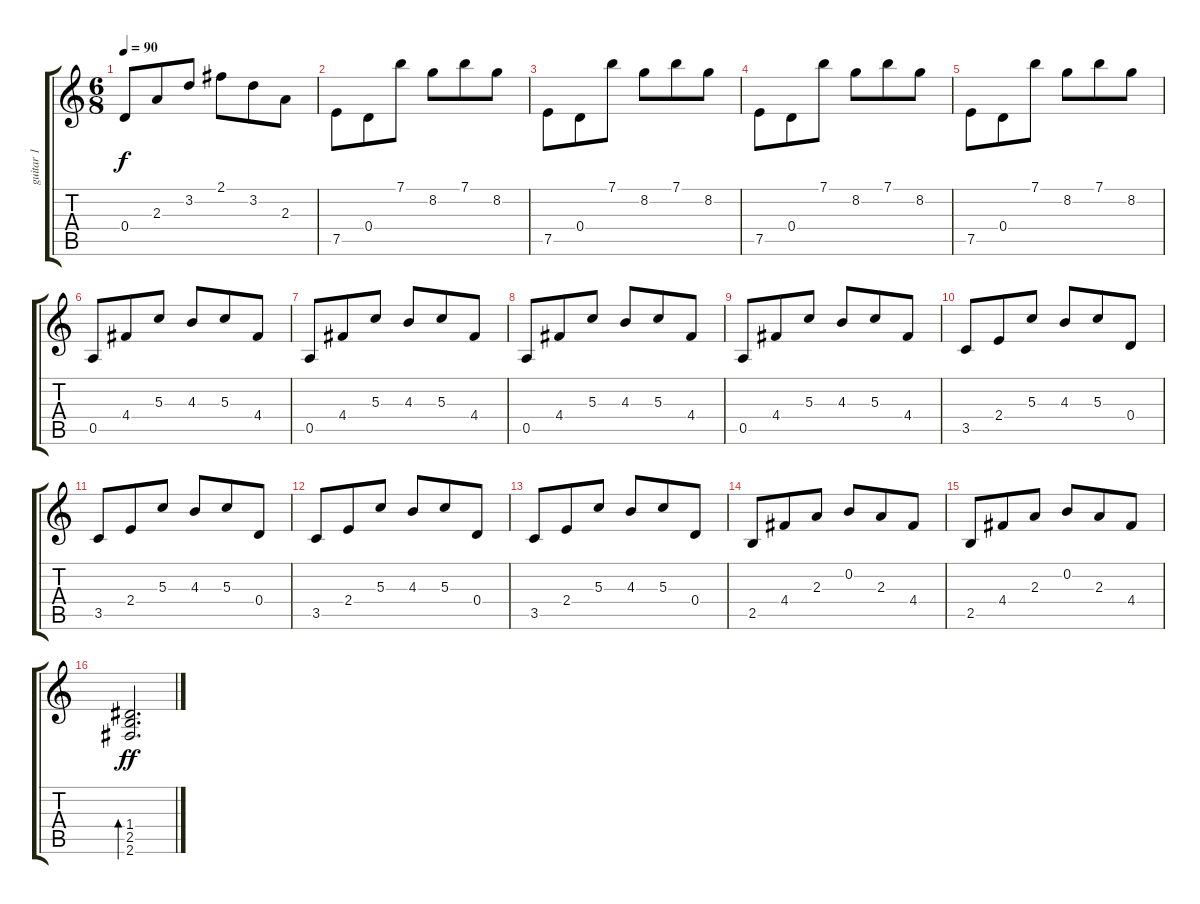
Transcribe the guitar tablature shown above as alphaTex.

\track ("guitar 1" "guitar 1") {instrument acousticguitarnylon}
\staff {score tabs}
\tuning (E4 B3 G3 D3 A2 E2) {hide}
\ts (6 8)
\tempo 90
\clef g2
\ks c
0.4.8{dy f} 2.3.8 3.2.8 2.1.8 3.2.8 2.3.8 |
7.5.8 0.4.8 7.1.8 8.2.8 7.1.8 8.2.8 |
7.5.8 0.4.8 7.1.8 8.2.8 7.1.8 8.2.8 |
7.5.8 0.4.8 7.1.8 8.2.8 7.1.8 8.2.8 |
7.5.8 0.4.8 7.1.8 8.2.8 7.1.8 8.2.8 |
0.5.8 4.4.8 5.3.8 4.3.8 5.3.8 4.4.8 |
0.5.8 4.4.8 5.3.8 4.3.8 5.3.8 4.4.8 |
0.5.8 4.4.8 5.3.8 4.3.8 5.3.8 4.4.8 |
0.5.8 4.4.8 5.3.8 4.3.8 5.3.8 4.4.8 |
3.5.8 2.4.8 5.3.8 4.3.8 5.3.8 0.4.8 |
3.5.8 2.4.8 5.3.8 4.3.8 5.3.8 0.4.8 |
3.5.8 2.4.8 5.3.8 4.3.8 5.3.8 0.4.8 |
3.5.8 2.4.8 5.3.8 4.3.8 5.3.8 0.4.8 |
2.5.8 4.4.8 2.3.8 0.2.8 2.3.8 4.4.8 |
2.5.8 4.4.8 2.3.8 0.2.8 2.3.8 4.4.8 |
(1.4 2.5 2.6).2{d bd 120 dy ff}
